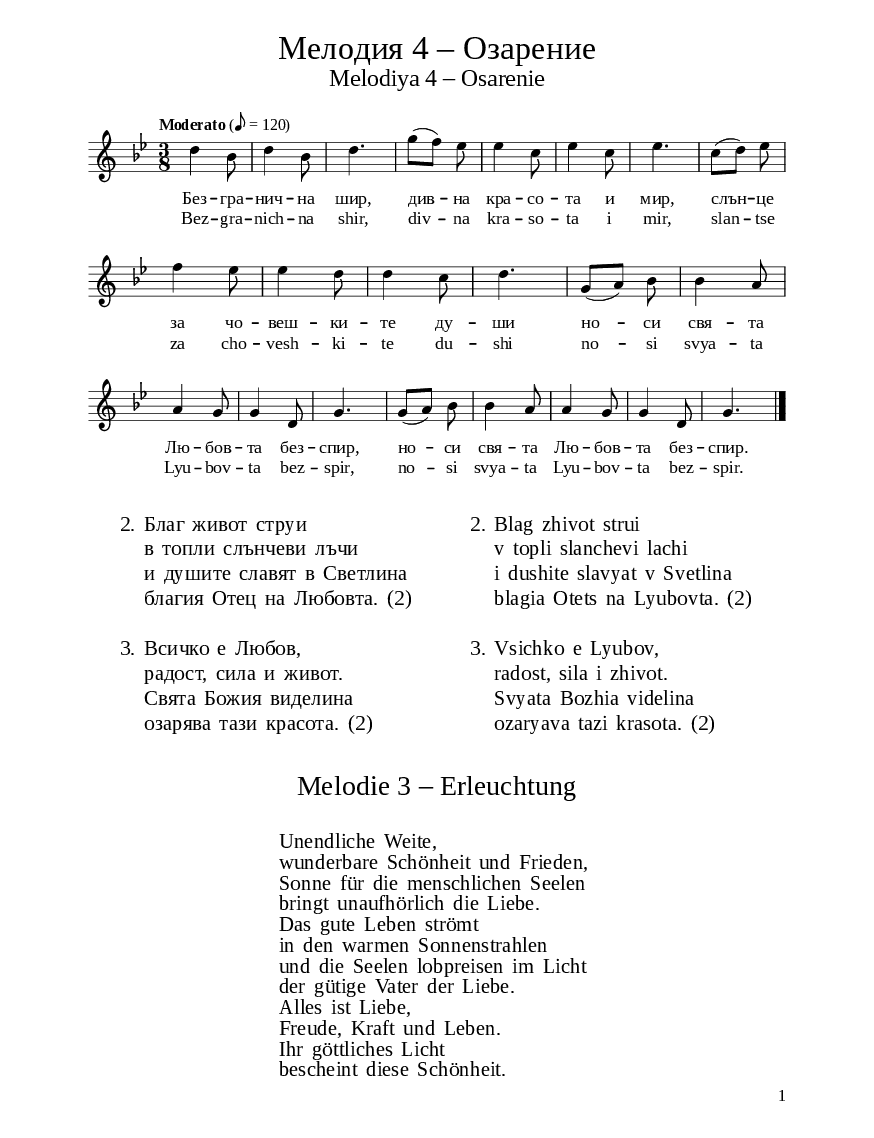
\version "2.24.0"

% include paper part and global functions
\include "include/globals.ily"

\bookpart {
  \include "include/bookpart-paper.ily"
  \score {
    \include "include/score-layout.ily"

    \new Voice \absolute {
      \clef treble
      \key bes \major
      \time 3/8
      \tempoFunc "Moderato" 8 "120"
      \autoBeamOff
      d''4 bes'8 | % 2
      d''4 bes'8 | % 3
      d''4. | % 4
      g''8 ( [ f''8 ) ] es''8 | % 5
      es''4 c''8 | % 6
      es''4 c''8 | % 7
      es''4. | % 8
      c''8 ( [ d''8 ) ] es''8 \break | % 9
      f''4 es''8 |
      es''4 d''8 | % 11
      d''4 c''8 | % 12
      d''4. | % 13
      g'8 ( [  a'8 ) ] bes'8 | % 14
      bes'4  a'8 \break | % 15
      a'4  g'8 | % 16
      g'4  d'8 | % 17
      g'4. | % 18
      g'8 ( [  a'8 ) ] bes'8 | % 19
      bes'4  a'8 |
      a'4  g'8 | % 21
      g'4  d'8 | % 22
      g'4. \bar "|."
    }

    \addlyrics {
      Без -- гра -- нич -- на шир, див
      -- на кра -- со -- та и мир,
      слън -- це за чо -- веш -- ки --
      те ду -- ши но -- си свя -- та
      Лю -- бов -- та без -- спир, но --
      си свя -- та Лю -- бов -- та без --
      спир.}
      \addlyrics {
        Bez -- gra -- nich -- na shir, div
        -- na kra -- so -- ta i mir,
        slan -- tse za cho -- vesh -- ki --
        te du -- shi no -- si svya -- ta
        Lyu -- bov -- ta bez -- spir, no --
        si svya -- ta Lyu -- bov -- ta bez --
        spir.}

        \header {
          title = \titleFunc "Мелодия 4 – Озарение" "Melodiya 4 – Osarenie"
        }

        \midi{}

      } % score

      \markup \fontsize #bgCoupletFontSize {
        \hspace #3
        \override #`(baseline-skip . ,bgCoupletBaselineSkip)
        \column {

          \line {   2.  Благ живот струи }
          \line {   "   " в топли слънчеви лъчи }
          \line {   "   " и душите славят в Светлина }
          \line {   "   " благия Отец на Любовта. (2) }
          \line {   "   " }
          \line {   3. Всичко е Любов, }
          \line {   "   " радост, сила и живот. }
          \line {   "   " Свята Божия виделина }
          \line {   "   " озарява тази красота. (2)}
        }

        \hspace #5
        \override #`(baseline-skip . ,bgCoupletBaselineSkip)
        \column {
          \line {   2. Blag zhivot strui }
          \line {   "   " v topli slanchevi lachi }
          \line {   "   " i dushite slavyat v Svetlina }
          \line {   "   " blagia Otets na Lyubovta. (2) }
          \line {   "   " }
          \line {   3. Vsichko e Lyubov, }
          \line {   "   " radost, sila i zhivot. }
          \line {   "   " Svyata Bozhia videlina }
          \line {   "   " ozaryava tazi krasota. (2)}
        } %column
      } % markup

       \markup \empty-two

      % include foreign translation(s) of the song
      \version "2.24.0"

\markup \fill-line { \fontsize #deTitleFontSize "Melodie 3 – Erleuchtung" }
\markup \null
\markup \null
\markup \fontsize #deCoupletFontSize {
  \hspace #17
  \override #`(baseline-skip . ,deCoupletBaselineSkip)

  \column {
    \line { " " }

 \line { " "Unendliche Weite, }

 \line { " "wunderbare Schönheit und Frieden, }

 \line { " "Sonne für die menschlichen Seelen }

 \line { " "bringt unaufhörlich die Liebe. }

 \line { " "Das gute Leben strömt }

 \line { " "in den warmen Sonnenstrahlen }

 \line { " "und die Seelen lobpreisen im Licht }

 \line { " "der gütige Vater der Liebe. }

 \line { " "Alles ist Liebe, }

 \line { " "Freude, Kraft und Leben. }

 \line { " "Ihr göttliches Licht }

 \line { " "bescheint diese Schönheit. }

  }
}


    } % bookpart

    % Più mosso
    %
